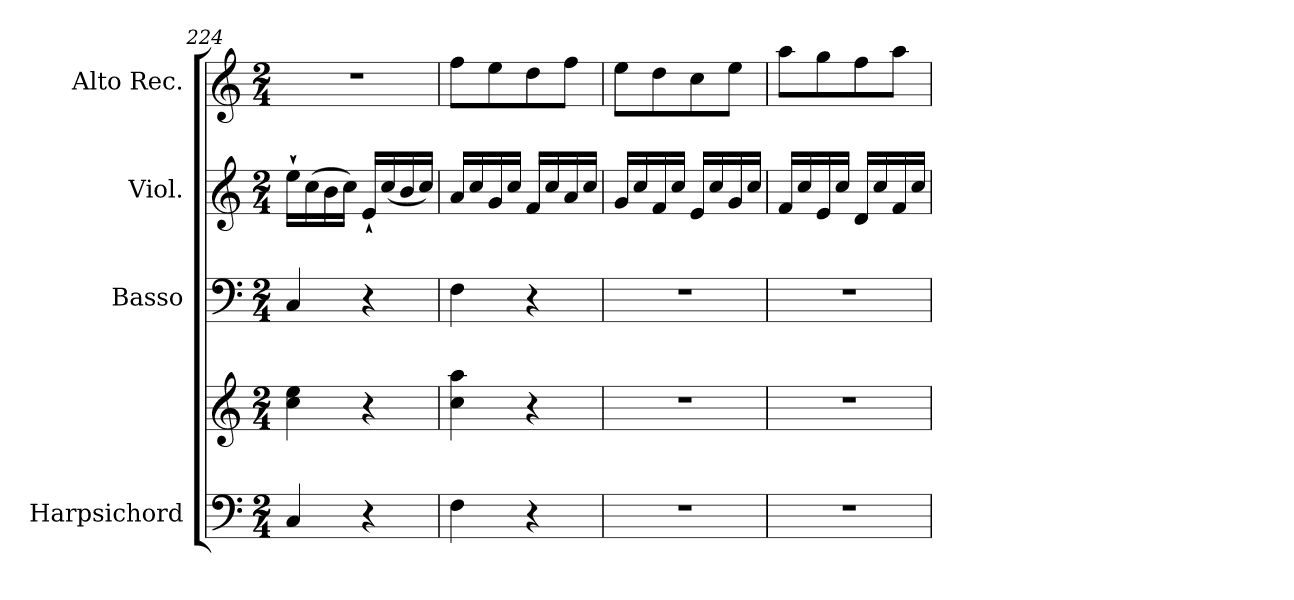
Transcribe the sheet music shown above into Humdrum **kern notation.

**kern	**kern	**kern	**kern	**kern
*part4	*part4	*part3	*part2	*part1
*staff5	*staff4	*staff3	*staff2	*staff1
*I"Harpsichord	*	*I"Basso	*I"Viol.	*I"Alto Rec.
*I'Hch.	*	*I'Bass.	*	*I'A.
*clefF4	*clefG2	*clefF4	*clefG2	*clefG2
*k[]	*k[]	*k[]	*k[]	*k[]
*M2/4	*M2/4	*M2/4	*M2/4	*M2/4
=224	=224	=224	=224	=224
4C/	4cc\ 4ee\	4C/	16ee`\LL	2r
.	.	.	(>16cc\	.
.	.	.	16b\	.
.	.	.	16cc\JJ)	.
4r	4r	4r	16e`/LL	.
.	.	.	(16cc/	.
.	.	.	16b/	.
.	.	.	16cc/JJ)	.
=225	=225	=225	=225	=225
4F\	4cc\ 4aa\	4F\	16a/LL	8ff\L
.	.	.	16cc/	.
.	.	.	16g/	8ee\
.	.	.	16cc/JJ	.
4r	4r	4r	16f/LL	8dd\
.	.	.	16cc/	.
.	.	.	16a/	8ff\J
.	.	.	16cc/JJ	.
=226	=226	=226	=226	=226
2r	2r	2r	16g/LL	8ee\L
.	.	.	16cc/	.
.	.	.	16f/	8dd\
.	.	.	16cc/JJ	.
.	.	.	16e/LL	8cc\
.	.	.	16cc/	.
.	.	.	16g/	8ee\J
.	.	.	16cc/JJ	.
=227	=227	=227	=227	=227
2r	2r	2r	16f/LL	8aa\L
.	.	.	16cc/	.
.	.	.	16e/	8gg\
.	.	.	16cc/JJ	.
.	.	.	16d/LL	8ff\
.	.	.	16cc/	.
.	.	.	16f/	8aa\J
.	.	.	16cc/JJ	.
=	=	=	=	=
*-	*-	*-	*-	*-
